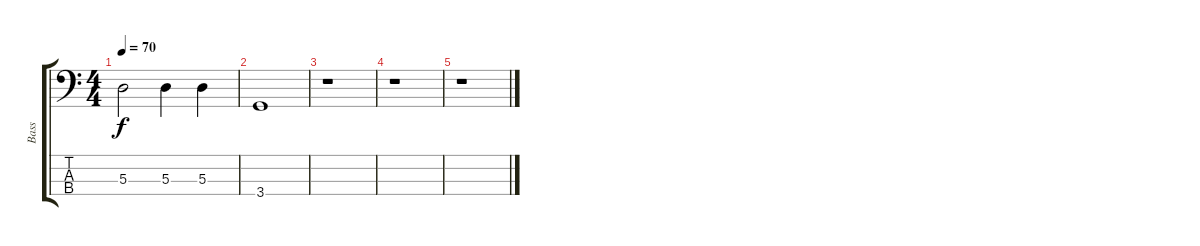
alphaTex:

\track ("Bass" "Bass") {instrument electricbassfinger}
\staff {score tabs}
\tuning (G2 D2 A1 E1) {hide}
\ts (4 4)
\tempo 70
\clef f4
\ks c
5.3.2{dy f} 5.3.4 5.3.4 |
3.4.1 |
r.1 |
r.1 |
r.1
